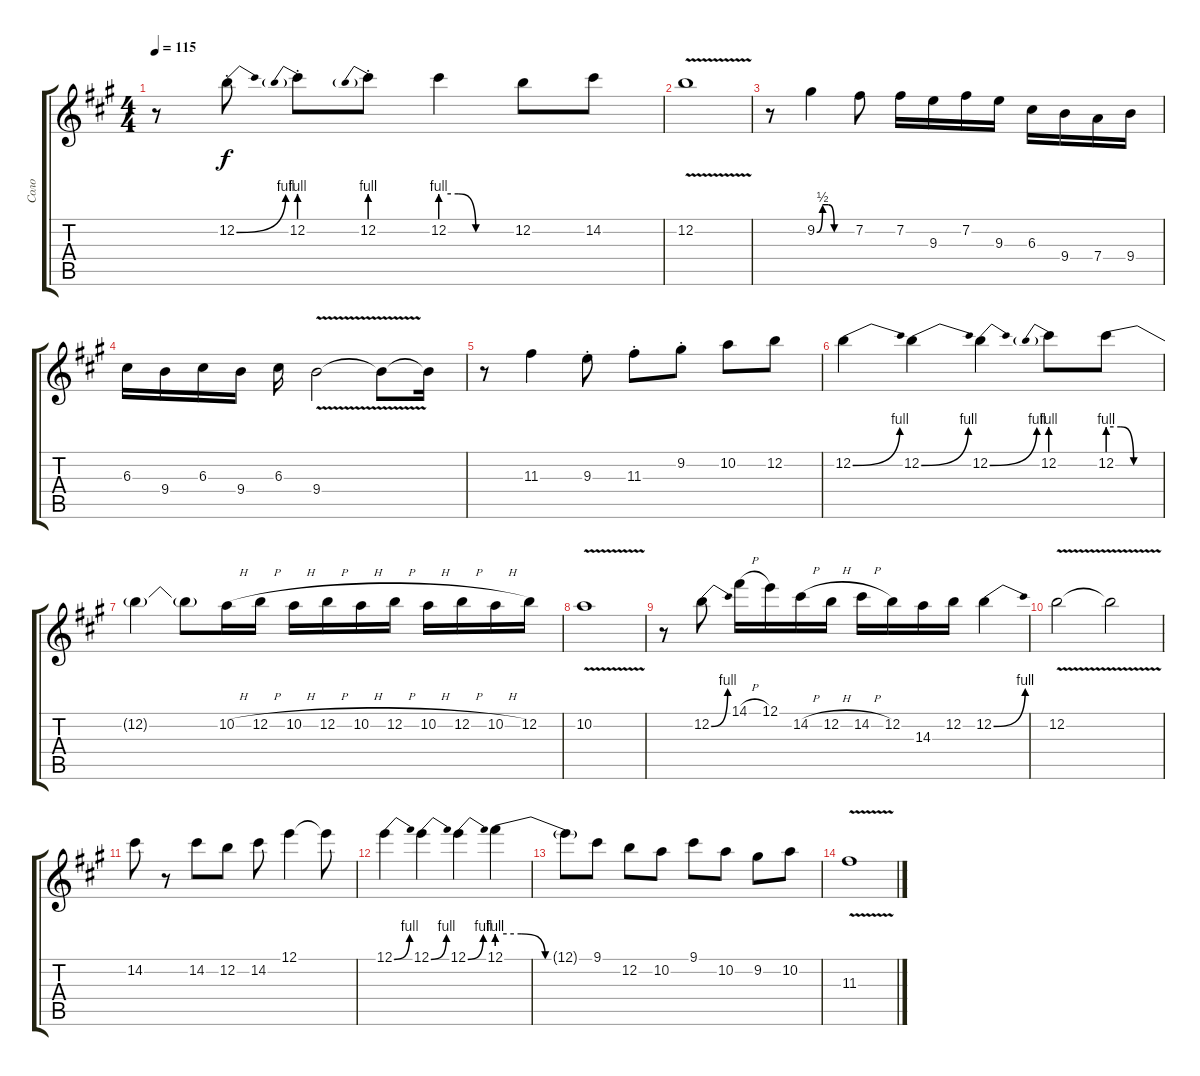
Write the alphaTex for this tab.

\track ("Соло" "Соло") {instrument overdrivenguitar}
\staff {score tabs}
\tuning (E4 B3 G3 D3 A2 E2) {hide}
\ts (4 4)
\tempo 115
\clef g2
\ks f#minor
r.8{dy f} 12.2{be (bend 0 0 60 4) st}.8 12.2{be (prebend 0 4 60 4) st}.8 12.2{be (prebend 0 4 60 4) st}.8 12.2{be (custom 0 4 15 4 30 0 60 0)}.4 12.2.8 14.2.8 |
12.2{v}.1 |
r.8 9.2{be (custom 0 0 10 2 20 2 30 0 60 0)}.4 7.2.8 7.2.16 9.3.16 7.2.16 9.3.16 6.3.16 9.4.16 7.4.16 9.4.16 |
6.3.16 9.4.16 6.3.16 9.4.16 6.3.16 9.4{v}.2 9.4{t}.8 9.4{t}.16 |
r.8 11.3.4 9.3{st}.8 11.3{st}.8 9.2{st}.8 10.2.8 12.2.8 |
12.2{be (bend 0 0 60 4)}.4 12.2{be (bend 0 0 60 4)}.4 12.2{be (bend 0 0 60 4)}.4 12.2{be (prebend 0 4 60 4)}.8 12.2{be (custom 0 4 15 4 30 0 60 0)}.8 |
12.2{t}.4 12.2{t}.8 10.2{h}.16 12.2{h}.16 10.2{h}.16 12.2{h}.16 10.2{h}.16 12.2{h}.16 10.2{h}.16 12.2{h}.16 10.2{h}.16 12.2.16 |
10.2{v}.1 |
r.8 12.2{be (bend 0 0 60 4)}.8 14.1{h}.16 12.1.16 14.2{h}.16 12.2{h}.16 14.2{h}.16 12.2.16 14.3.16 12.2.16 12.2{be (bend 0 0 60 4)}.4 |
12.2{v}.2 12.2{t}.2 |
14.2.8 r.8 14.2.8 12.2.8 14.2.8 12.1.4 12.1{t}.8 |
12.1{be (bend 0 0 60 4)}.4 12.1{be (bend 0 0 60 4)}.4 12.1{be (bend 0 0 60 4)}.4 12.1{be (custom 0 4 15 4 30 0 60 0)}.4 |
12.1{t}.8 9.1.8 12.2.8 10.2.8 9.1.8 10.2.8 9.2.8 10.2.8 |
11.3{v}.1
